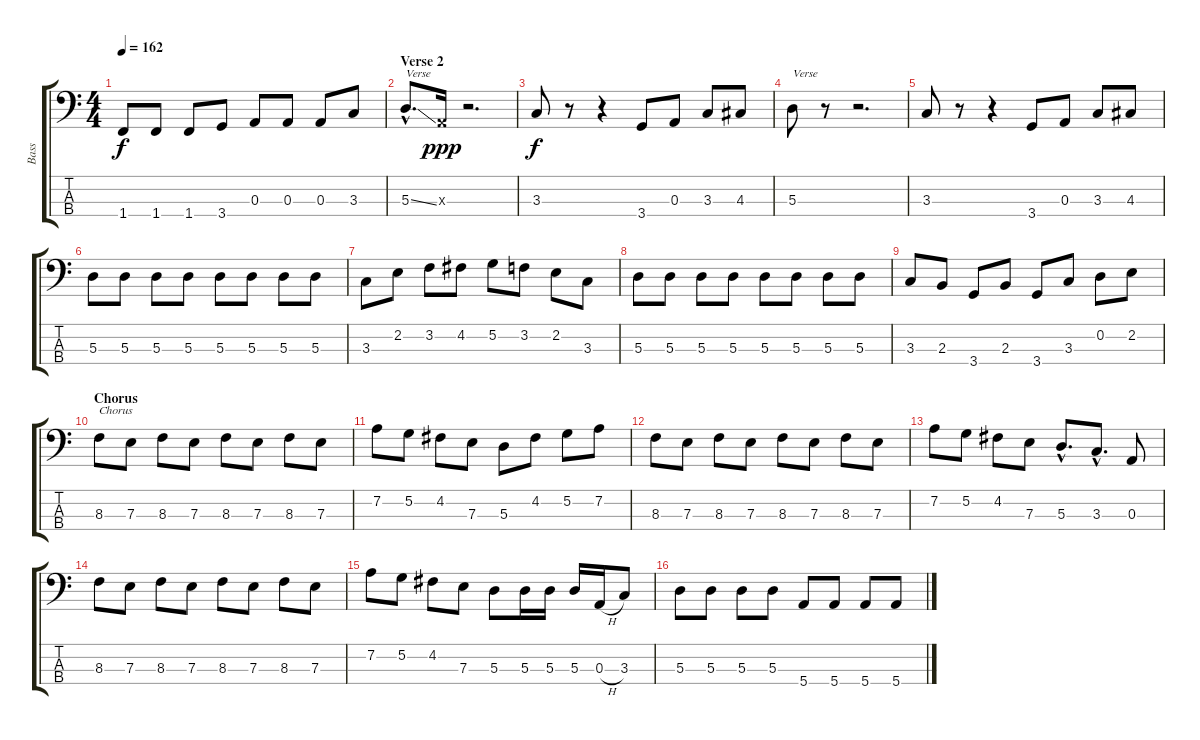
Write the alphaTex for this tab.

\track ("Bass" "Bass") {instrument electricbasspick}
\staff {score tabs}
\tuning (G2 D2 A1 E1) {hide}
\ts (4 4)
\tempo 162
\clef f4
\ks c
1.4.8{dy f} 1.4.8 1.4.8 3.4.8 0.3.8 0.3.8 0.3.8 3.3.8 |
\section ("" "Verse 2")
5.3{ss hac}.8{d txt "Verse"} 0.3{x}.16{dy ppp} r.2{d} |
3.3.8{dy f} r.8 r.4 3.4.8 0.3.8 3.3.8 4.3.8 |
5.3.8{txt "Verse"} r.8 r.2{d} |
3.3.8 r.8 r.4 3.4.8 0.3.8 3.3.8 4.3.8 |
5.3.8 5.3.8 5.3.8 5.3.8 5.3.8 5.3.8 5.3.8 5.3.8 |
3.3.8 2.2.8 3.2.8 4.2.8 5.2.8 3.2.8 2.2.8 3.3.8 |
5.3.8 5.3.8 5.3.8 5.3.8 5.3.8 5.3.8 5.3.8 5.3.8 |
3.3.8 2.3.8 3.4.8 2.3.8 3.4.8 3.3.8 0.2.8 2.2.8 |
\section ("" "Chorus")
8.3.8{txt "Chorus"} 7.3.8 8.3.8 7.3.8 8.3.8 7.3.8 8.3.8 7.3.8 |
7.2.8 5.2.8 4.2.8 7.3.8 5.3.8 4.2.8 5.2.8 7.2.8 |
8.3.8 7.3.8 8.3.8 7.3.8 8.3.8 7.3.8 8.3.8 7.3.8 |
7.2.8 5.2.8 4.2.8 7.3.8 5.3{hac}.8{d} 3.3{hac}.8{d} 0.3.8 |
8.3.8 7.3.8 8.3.8 7.3.8 8.3.8 7.3.8 8.3.8 7.3.8 |
7.2.8 5.2.8 4.2.8 7.3.8 5.3.8 5.3.16 5.3.16 5.3.16 0.3{h}.16 3.3.8 |
5.3.8 5.3.8 5.3.8 5.3.8 5.4.8 5.4.8 5.4.8 5.4.8
